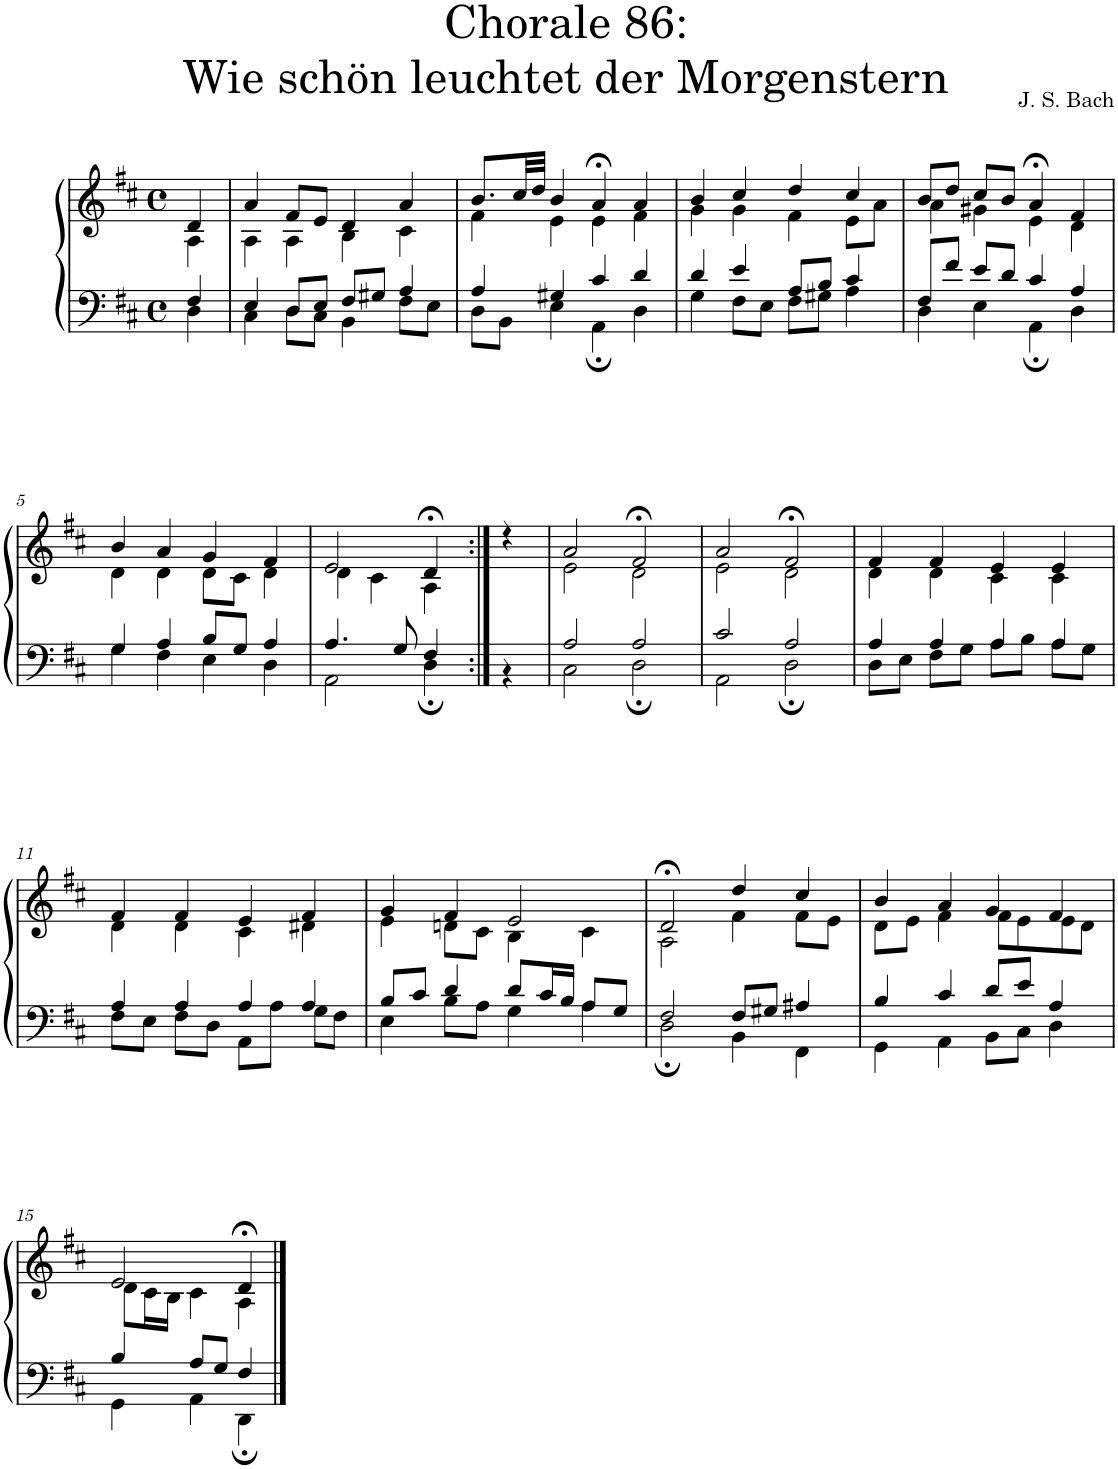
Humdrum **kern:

**kern	**kern
*part1	*part1
*staff2	*staff1
*I"S,A	*
*clefF4	*clefG2
*k[f#c#]	*k[f#c#]
*M4/4	*M4/4
*met(c)	*met(c)
=	=
*^	*^
4F#/	4D\	4d/	4A\
=1	=1	=1	=1
4E/	4C#\	4a/	4A\
8D/L	8D\L	8f#/L	4A\
8E/J	8C#\J	8e/J	.
8F#/L	4BB\	4d/	4B\
8G#X/J	.	.	.
4A/	8F#\L	4a/	4c#\
.	8E\J	.	.
=2	=2	=2	=2
4A/	8D\L	8.b/L	4f#\
.	8BB\J	.	.
.	.	32cc#/LL	.
.	.	32dd/JJJ	.
4G#X/	4E\	4b/	4e\
4c#/	4AA;\	4a;</	4e\
4d/	4D\	4a/	4f#\
=3	=3	=3	=3
4d/	4G\	4b/	4g\
4e/	8F#\L	4cc#/	4g\
.	8E\J	.	.
8A/L	8F#\L	4dd/	4f#\
8B/J	8G#X\J	.	.
4c#/	4A\	4cc#/	8e\L
.	.	.	8a\J
=4	=4	=4	=4
8F#/L	4D\	8b/L	4a\
8f#/J	.	8dd/J	.
8e/L	4E\	8cc#/L	4g#X\
8d/J	.	8b/J	.
4c#/	4AA;\	4a;</	4e\
4A/	4D\	4f#/	4d\
!!LO:LB:g=z	!!
=5	=5	=5	=5
4G/	4G\	4b/	4d\
4A/	4F#\	4a/	4d\
8B/L	4E\	4g/	8d\L
8G/J	.	.	8c#\J
4A/	4D\	4f#/	4d\
=1226	=1226	=1226	=1226
4.A/	2AA\	2e/	4d\
.	.	.	4c#\
8G/	.	.	.
4F#/	4D;\	4d;</	4A\
*v	*v	*	*
=1227:|!	=1227:|!	=1227:|!
4ryy	4r	4r
=8	=8	=8
*^	*	*
2A/	2C#\	2a/	2e\
2A/	2D;\	2f#;</	2d\
=9	=9	=9	=9
2c#/	2AA\	2a/	2e\
2A/	2D;\	2f#;</	2d\
=10	=10	=10	=10
4A/	8D\L	4f#/	4d\
.	8E\J	.	.
4A/	8F#\L	4f#/	4d\
.	8G\J	.	.
4A/	8A\L	4e/	4c#\
.	8B\J	.	.
4A/	8A\L	4e/	4c#\
.	8G\J	.	.
!!LO:LB:g=z	!!
=11	=11	=11	=11
4A/	8F#\L	4f#/	4d\
.	8E\J	.	.
4A/	8F#\L	4f#/	4d\
.	8D\J	.	.
4A/	8AA\L	4e/	4c#\
.	8A\J	.	.
4A/	8G\L	4f#/	4d#X\
.	8F#\J	.	.
=12	=12	=12	=12
8B/L	4E\	4g/	4e\
8c#/J	.	.	.
4d/	8B\L	4f#/	8dn\L
.	8A\J	.	8c#\J
8d/L	4G\	2e/	4B\
16c#/L	.	.	.
16B/JJ	.	.	.
8A/L	4A\	.	4c#\
8G/J	.	.	.
=13	=13	=13	=13
2F#/	2D;\	2d;</	2A\
8F#/L	4BB\	4dd/	4f#\
8G#X/J	.	.	.
4A#X/	4FF#\	4cc#/	8f#\L
.	.	.	8e\J
=14	=14	=14	=14
4B/	4GG\	4b/	8d\L
.	.	.	8e\J
4c#/	4AA\	4a/	4f#\
8d/L	8BB\L	4g/	8f#\L
8e/J	8C#\J	.	8e\
4A/	4D\	4f#/	8e\
.	.	.	8d\J
!!LO:LB:g=z	!!
=15	=15	=15	=15
4B/	4GG\	2e/	8d\L
.	.	.	16c#\L
.	.	.	16B\JJ
8A/L	4AA\	.	4c#\
8G/J	.	.	.
4F#/	4DD;\	4d;</	4A\
*v	*v	*	*
*	*v	*v
==	==
*-	*-
